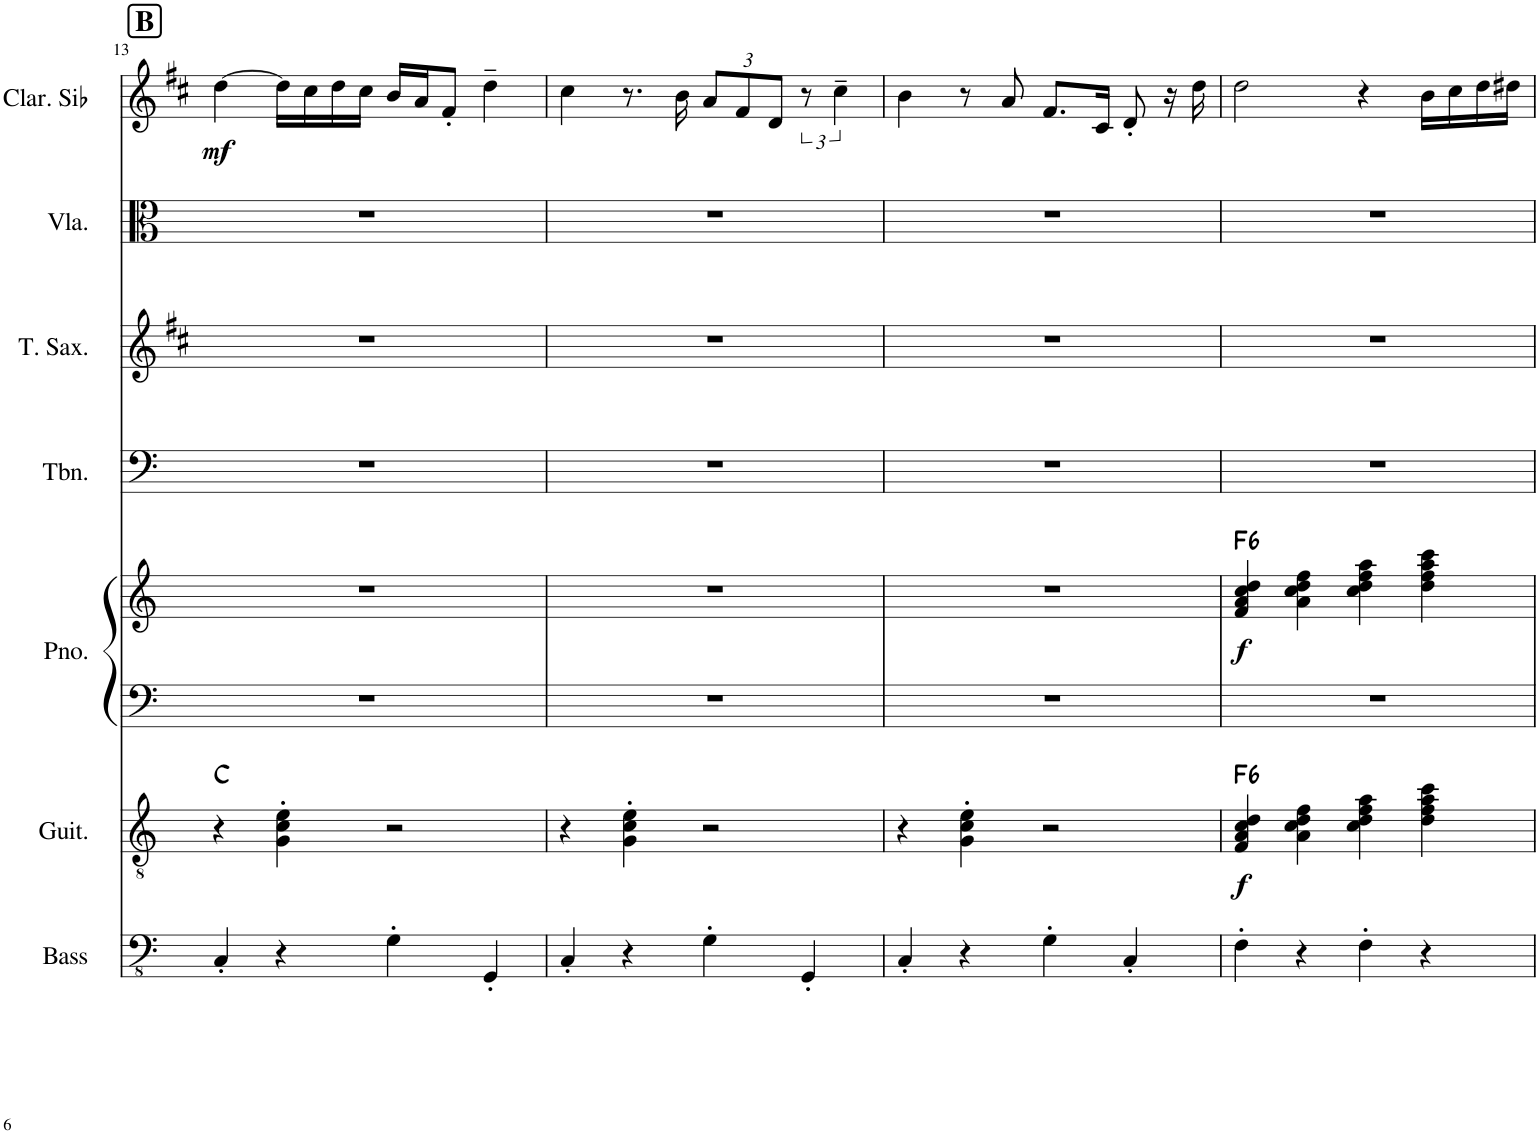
**kern	**kern	**dynam	**harte	**kern	**dynam	**harte	**kern	**dynam
*part4	*part3	*part3	*part3	*part2	*part2	*part2	*part1	*part1
*staff4	*staff3	*staff3	*	*staff2	*staff2	*	*staff1	*staff1
*I"Acoustic Bass	*I"Acoustic Guitar	*	*	*I"Piano	*	*	*I"Clarinette en Sib	*
*I'Bass	*I'Guit.	*	*	*I'Pno.	*	*	*I'Clar. Sib	*
!!LO:PB:g=z
*clefFv4	*clefGv2	*	*	*clefG2	*	*	*clefG2	*
*	*	*	*	*	*	*	*Trd1c2	*
*k[]	*k[]	*	*	*k[]	*	*	*k[f#c#]	*
*M4/4	*M4/4	*	*	*M4/4	*	*	*M4/4	*
!!LO:REH:place=s1:a:B:cj:fs=14:t=B
=13	=13	=13	=13	=13	=13	=13	=13	=13
!	!	!	!	!	!	!	!	!LO:DY:b
4CC'/	4r	.	C:maj	1r	.	.	[4dd\	mf
4r	4G\' 4c\' 4e\'	.	.	.	.	.	16dd\LL]	.
.	.	.	.	.	.	.	16cc#\	.
.	.	.	.	.	.	.	16dd\	.
.	.	.	.	.	.	.	16cc#\JJ	.
4GG'\	2r	.	.	.	.	.	16b/LL	.
.	.	.	.	.	.	.	16a/J	.
.	.	.	.	.	.	.	8f#'/J	.
4GGG'/	.	.	.	.	.	.	4dd~\	.
=14	=14	=14	=14	=14	=14	=14	=14	=14
4CC'/	4r	.	.	1r	.	.	4cc#\	.
4r	4G\' 4c\' 4e\'	.	.	.	.	.	8.r	.
.	.	.	.	.	.	.	16b\	.
*	*	*	*	*	*	*	*Xbrackettup	*
4GG'\	2r	.	.	.	.	.	12a/L	.
.	.	.	.	.	.	.	12f#/	.
.	.	.	.	.	.	.	12d/J	.
*	*	*	*	*	*	*	*brackettup	*
4GGG'/	.	.	.	.	.	.	12r	.
.	.	.	.	.	.	.	6cc#~\	.
=15	=15	=15	=15	=15	=15	=15	=15	=15
4CC'/	4r	.	.	1r	.	.	4b\	.
4r	4G\' 4c\' 4e\'	.	.	.	.	.	8r	.
.	.	.	.	.	.	.	8a/	.
4GG'\	2r	.	.	.	.	.	8.f#/L	.
.	.	.	.	.	.	.	16c#/Jk	.
4CC'/	.	.	.	.	.	.	8d'/	.
.	.	.	.	.	.	.	16r	.
.	.	.	.	.	.	.	16dd\	.
=16	=16	=16	=16	=16	=16	=16	=16	=16
!	!	!LO:DY:b	!LO:H:kt=6	!	!LO:DY:b	!LO:H:kt=6	!	!
4FF'\	4F/ 4A/ 4c/ 4d/	f	F:maj6	4f/ 4a/ 4cc/ 4dd/	f	F:maj6	2dd\	.
4r	4A\ 4c\ 4d\ 4f\	.	.	4a\ 4cc\ 4dd\ 4ff\	.	.	.	.
4FF'\	4c\ 4d\ 4f\ 4a\	.	.	4cc\ 4dd\ 4ff\ 4aa\	.	.	4r	.
4r	4d\ 4f\ 4a\ 4cc\	.	.	4dd\ 4ff\ 4aa\ 4ccc\	.	.	16b\LL	.
.	.	.	.	.	.	.	16cc#\	.
.	.	.	.	.	.	.	16dd\	.
.	.	.	.	.	.	.	16dd#X\JJ	.
=	=	=	=	=	=	=	=	=
*-	*-	*-	*-	*-	*-	*-	*-	*-
